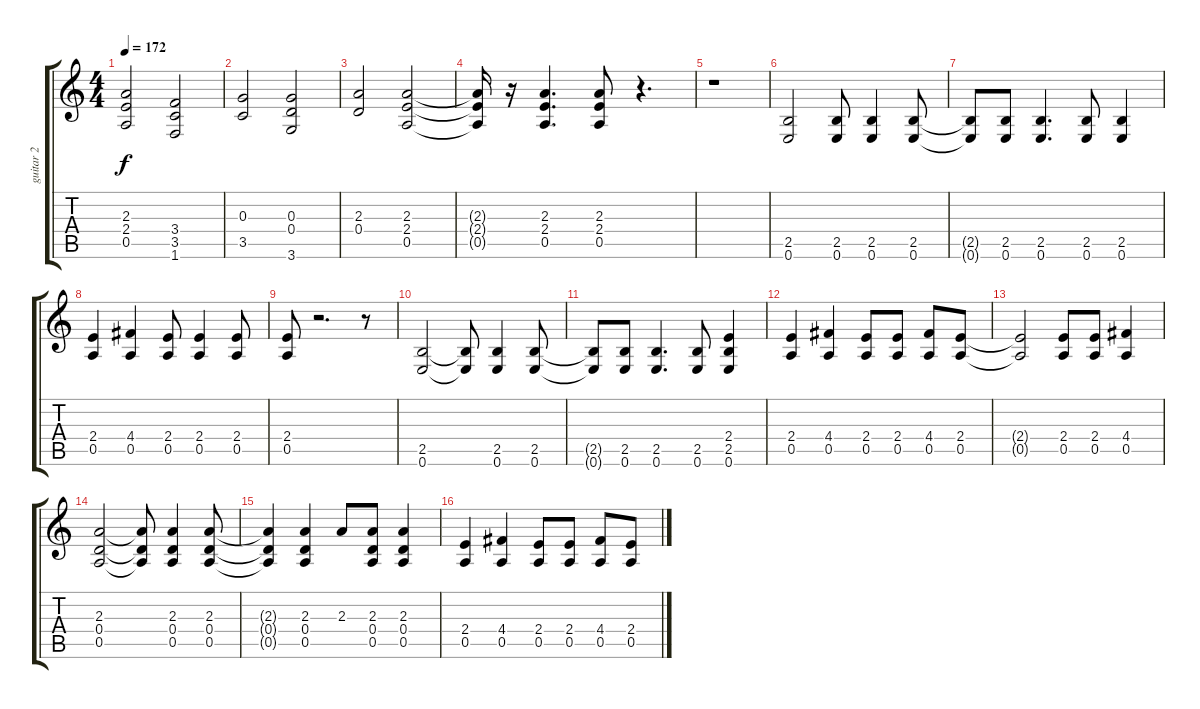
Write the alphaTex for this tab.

\track ("guitar 2" "guitar 2") {instrument distortionguitar}
\staff {score tabs}
\tuning (E4 B3 G3 D3 A2 E2) {hide}
\ts (4 4)
\tempo 172
\clef g2
\ks c
(2.3{t} 2.4{t} 0.5{t}).2{dy f} (3.4 3.5 1.6).2 |
(0.3 3.5).2 (0.3 0.4 3.6).2 |
(2.3 0.4).2 (2.3 2.4 0.5).2 |
(2.3{t} 2.4{t} 0.5{t}).16 r.16 (2.3 2.4 0.5).4{d} (2.3 2.4 0.5).8 r.4{d} |
r.1 |
(2.5 0.6).2 (2.5 0.6).8 (2.5 0.6).4 (2.5 0.6).8 |
(2.5{t} 0.6{t}).8 (2.5 0.6).8 (2.5 0.6).4{d} (2.5 0.6).8 (2.5 0.6).4 |
(2.4 0.5).4 (4.4 0.5).4 (2.4 0.5).8 (2.4 0.5).4 (2.4 0.5).8 |
(2.4 0.5).8 r.2{d} r.8 |
(2.5 0.6).2 (2.5{t} 0.6{t}).8 (2.5 0.6).4 (2.5 0.6).8 |
(2.5{t} 0.6{t}).8 (2.5 0.6).8 (2.5 0.6).4{d} (2.5 0.6).8 (2.4 2.5 0.6).4 |
(2.4 0.5).4 (4.4 0.5).4 (2.4 0.5).8 (2.4 0.5).8 (4.4 0.5).8 (2.4 0.5).8 |
(2.4{t} 0.5{t}).2 (2.4 0.5).8 (2.4 0.5).8 (4.4 0.5).4 |
(2.3 0.4 0.5).2 (2.3{t} 0.4{t} 0.5{t}).8 (2.3 0.4 0.5).4 (2.3 0.4 0.5).8 |
(2.3{t} 0.4{t} 0.5{t}).4 (2.3 0.4 0.5).4 2.3.8 (2.3 0.4 0.5).8 (2.3 0.4 0.5).4 |
(2.4 0.5).4 (4.4 0.5).4 (2.4 0.5).8 (2.4 0.5).8 (4.4 0.5).8 (2.4 0.5).8
